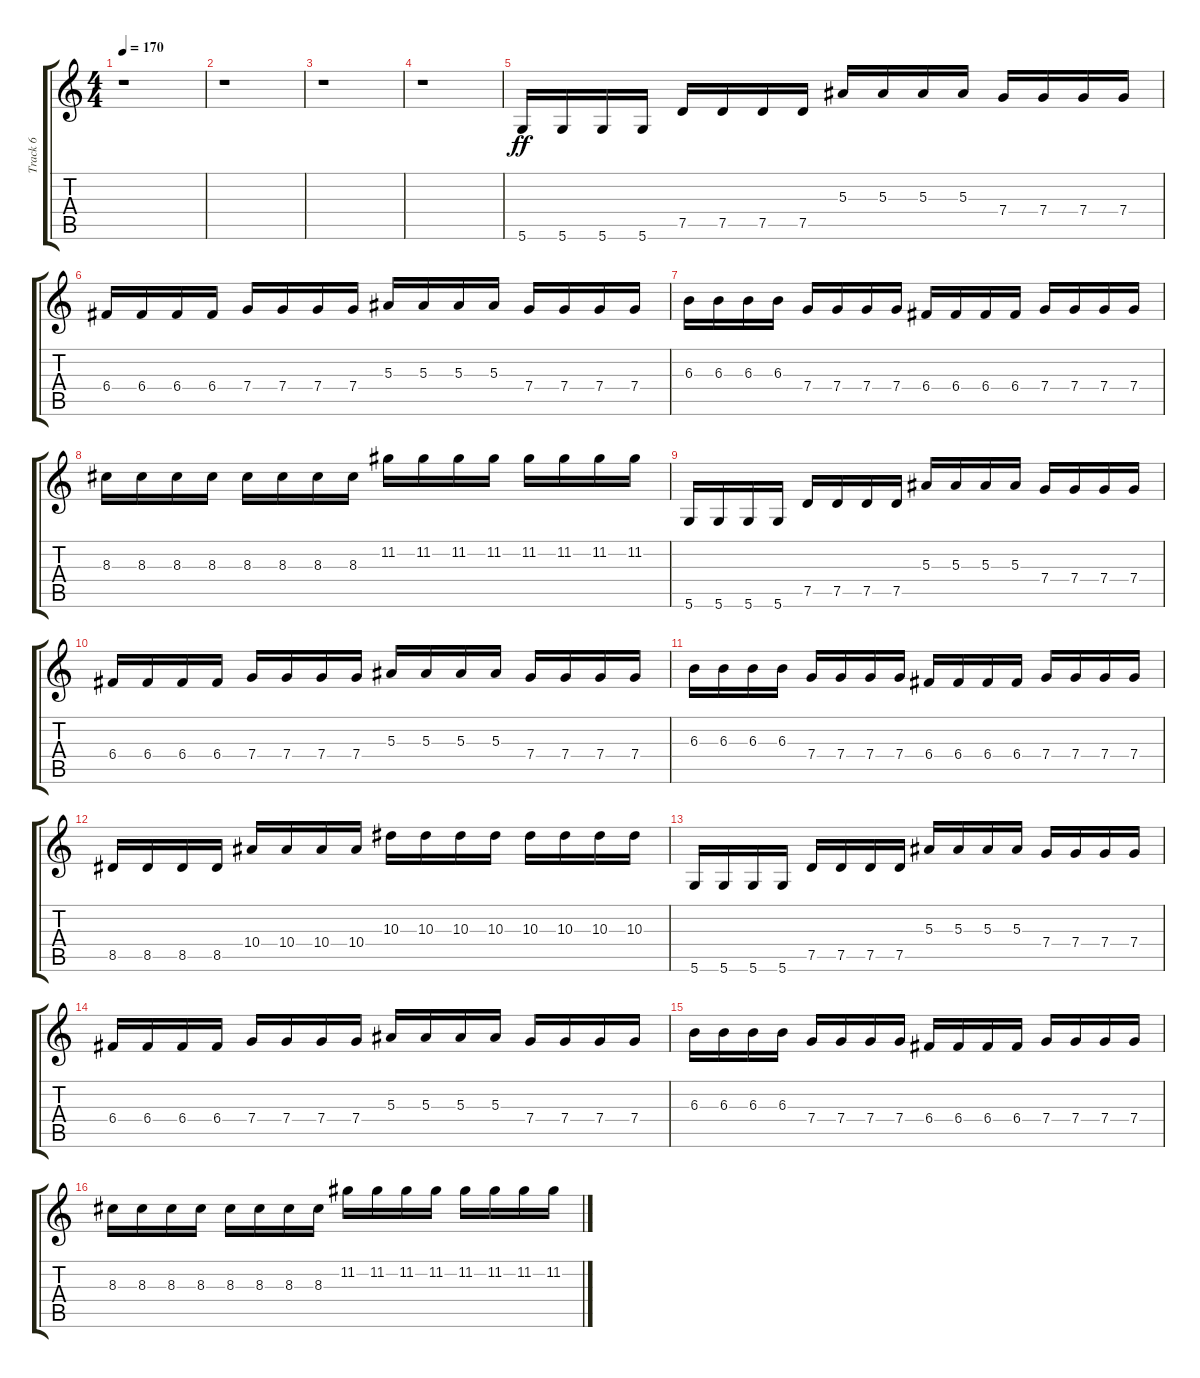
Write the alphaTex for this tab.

\track ("Track 6" "Track 6") {instrument distortionguitar}
\staff {score tabs}
\tuning (D4 A3 F3 C3 G2 D2) {hide}
\ts (4 4)
\tempo 170
\clef g2
\ks c
r.1{dy ff} |
r.1 |
r.1 |
r.1 |
5.6.16 5.6.16 5.6.16 5.6.16 7.5.16 7.5.16 7.5.16 7.5.16 5.3.16 5.3.16 5.3.16 5.3.16 7.4.16 7.4.16 7.4.16 7.4.16 |
6.4.16 6.4.16 6.4.16 6.4.16 7.4.16 7.4.16 7.4.16 7.4.16 5.3.16 5.3.16 5.3.16 5.3.16 7.4.16 7.4.16 7.4.16 7.4.16 |
6.3.16 6.3.16 6.3.16 6.3.16 7.4.16 7.4.16 7.4.16 7.4.16 6.4.16 6.4.16 6.4.16 6.4.16 7.4.16 7.4.16 7.4.16 7.4.16 |
8.3.16 8.3.16 8.3.16 8.3.16 8.3.16 8.3.16 8.3.16 8.3.16 11.2.16 11.2.16 11.2.16 11.2.16 11.2.16 11.2.16 11.2.16 11.2.16 |
5.6.16 5.6.16 5.6.16 5.6.16 7.5.16 7.5.16 7.5.16 7.5.16 5.3.16 5.3.16 5.3.16 5.3.16 7.4.16 7.4.16 7.4.16 7.4.16 |
6.4.16 6.4.16 6.4.16 6.4.16 7.4.16 7.4.16 7.4.16 7.4.16 5.3.16 5.3.16 5.3.16 5.3.16 7.4.16 7.4.16 7.4.16 7.4.16 |
6.3.16 6.3.16 6.3.16 6.3.16 7.4.16 7.4.16 7.4.16 7.4.16 6.4.16 6.4.16 6.4.16 6.4.16 7.4.16 7.4.16 7.4.16 7.4.16 |
8.5.16 8.5.16 8.5.16 8.5.16 10.4.16 10.4.16 10.4.16 10.4.16 10.3.16 10.3.16 10.3.16 10.3.16 10.3.16 10.3.16 10.3.16 10.3.16 |
5.6.16 5.6.16 5.6.16 5.6.16 7.5.16 7.5.16 7.5.16 7.5.16 5.3.16 5.3.16 5.3.16 5.3.16 7.4.16 7.4.16 7.4.16 7.4.16 |
6.4.16 6.4.16 6.4.16 6.4.16 7.4.16 7.4.16 7.4.16 7.4.16 5.3.16 5.3.16 5.3.16 5.3.16 7.4.16 7.4.16 7.4.16 7.4.16 |
6.3.16 6.3.16 6.3.16 6.3.16 7.4.16 7.4.16 7.4.16 7.4.16 6.4.16 6.4.16 6.4.16 6.4.16 7.4.16 7.4.16 7.4.16 7.4.16 |
8.3.16 8.3.16 8.3.16 8.3.16 8.3.16 8.3.16 8.3.16 8.3.16 11.2.16 11.2.16 11.2.16 11.2.16 11.2.16 11.2.16 11.2.16 11.2.16
